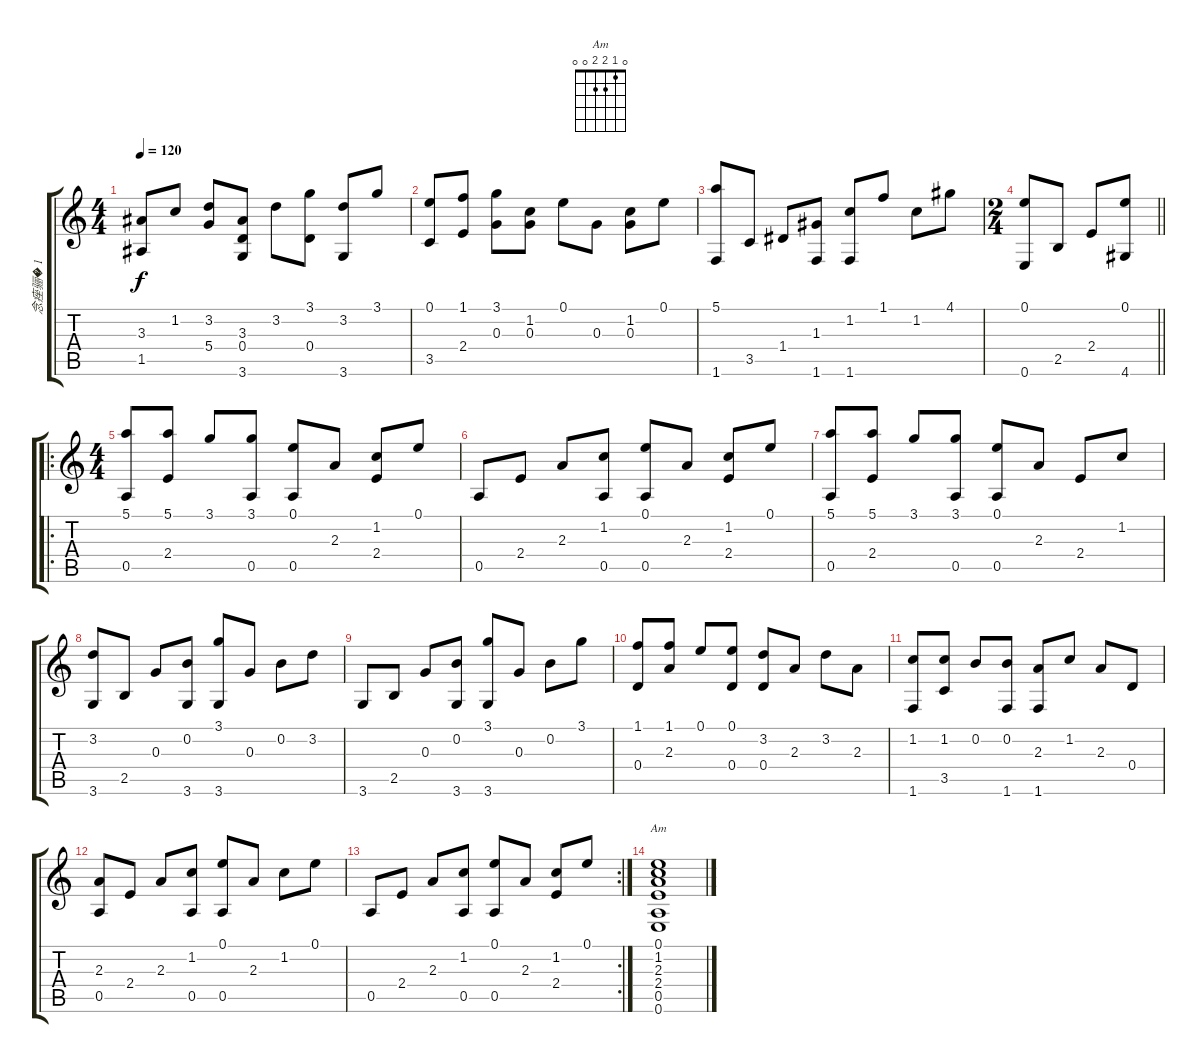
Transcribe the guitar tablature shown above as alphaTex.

\track ("念痤骊� 1" "念痤骊� 1") {instrument acousticguitarnylon}
\staff {score tabs}
\tuning (E4 B3 G3 D3 A2 E2) {hide}
\chord ("Am" 0 1 2 2 0 0)
\ts (4 4)
\tempo 120
\clef g2
\ks c
(3.3 1.5).8{dy f} 1.2.8 (3.2 5.4).8 (3.3 0.4 3.6).8 3.2.8 (3.1 0.4).8 (3.2 3.6).8 3.1.8 |
(0.1 3.5).8 (1.1 2.4).8 (3.1 0.3).8 (1.2 0.3).8 0.1.8 0.3.8 (1.2 0.3).8 0.1.8 |
(5.1 1.6).8 3.5.8 1.4.8 (1.3 1.6).8 (1.2 1.6).8 1.1.8 1.2.8 4.1.8 |
\ts (2 4)
\barLineRight lightlight
(0.1 0.6).8 2.5.8 2.4.8 (0.1 4.6).8 |
\ro
\ts (4 4)
(5.1 0.5).8 (5.1 2.4).8 3.1.8 (3.1 0.5).8 (0.1 0.5).8 2.3.8 (1.2 2.4).8 0.1.8 |
0.5.8 2.4.8 2.3.8 (1.2 0.5).8 (0.1 0.5).8 2.3.8 (1.2 2.4).8 0.1.8 |
(5.1 0.5).8 (5.1 2.4).8 3.1.8 (3.1 0.5).8 (0.1 0.5).8 2.3.8 2.4.8 1.2.8 |
(3.2 3.6).8 2.5.8 0.3.8 (0.2 3.6).8 (3.1 3.6).8 0.3.8 0.2.8 3.2.8 |
3.6.8 2.5.8 0.3.8 (0.2 3.6).8 (3.1 3.6).8 0.3.8 0.2.8 3.1.8 |
(1.1 0.4).8 (1.1 2.3).8 0.1.8 (0.1 0.4).8 (3.2 0.4).8 2.3.8 3.2.8 2.3.8 |
(1.2 1.6).8 (1.2 3.5).8 0.2.8 (0.2 1.6).8 (2.3 1.6).8 1.2.8 2.3.8 0.4.8 |
(2.3 0.5).8 2.4.8 2.3.8 (1.2 0.5).8 (0.1 0.5).8 2.3.8 1.2.8 0.1.8 |
\rc 2
0.5.8 2.4.8 2.3.8 (1.2 0.5).8 (0.1 0.5).8 2.3.8 (1.2 2.4).8 0.1.8 |
(0.1 1.2 2.3 2.4 0.5 0.6).1{ch "Am"}
